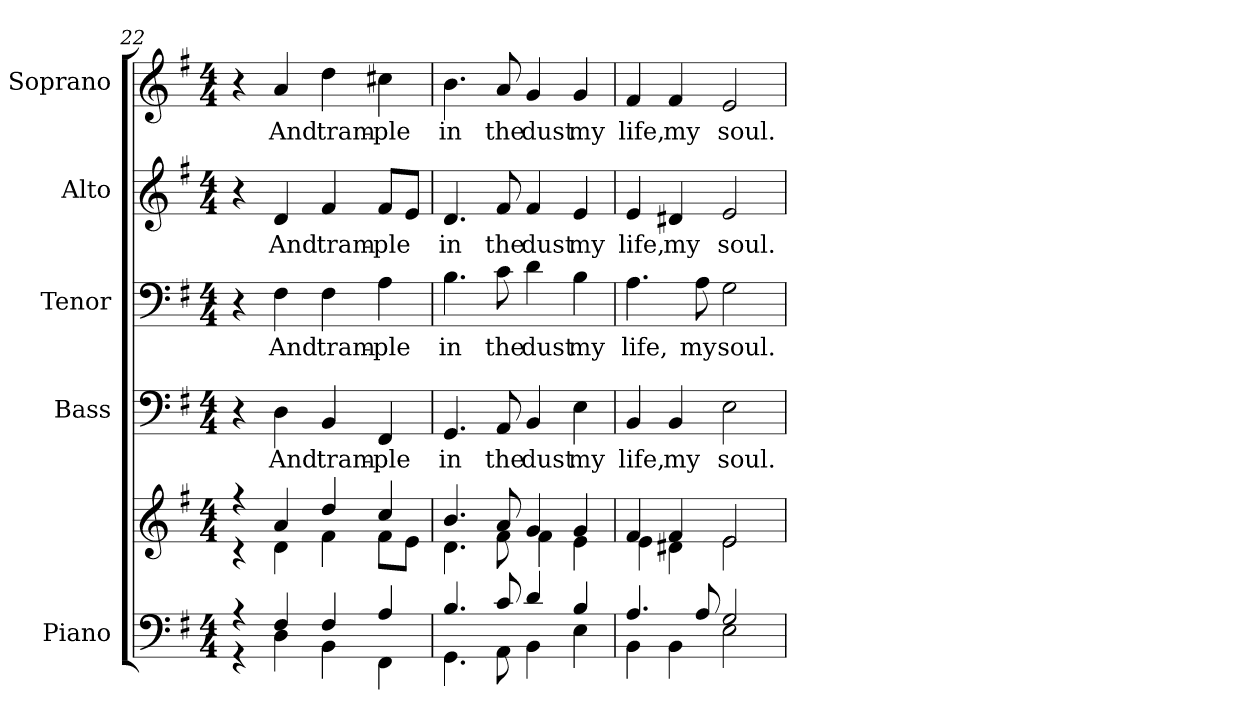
**kern	**kern	**kern	**text	**kern	**text	**kern	**text	**kern	**text
*part5	*part5	*part4	*part4	*part3	*part3	*part2	*part2	*part1	*part1
*staff6	*staff5	*staff4	*staff4	*staff3	*staff3	*staff2	*staff2	*staff1	*staff1
*I"Piano	*	*I"Bass	*	*I"Tenor	*	*I"Alto	*	*I"Soprano	*
*I'Pno.	*	*I'B.	*	*I'T.	*	*I'A.	*	*I'S.	*
!!LO:PB:g=z
*clefF4	*clefG2	*clefF4	*	*clefF4	*	*clefG2	*	*clefG2	*
*k[f#]	*k[f#]	*k[f#]	*	*k[f#]	*	*k[f#]	*	*k[f#]	*
*G:	*G:	*G:	*	*G:	*	*G:	*	*G:	*
*M4/4	*M4/4	*M4/4	*	*M4/4	*	*M4/4	*	*M4/4	*
=22	=22	=22	=22	=22	=22	=22	=22	=22	=22
*^	*^	*	*	*	*	*	*	*	*
4r	4r	4r	4r	4r	.	4r	.	4r	.	4r	.
!	!	!	!	!	!LO:LY:b:color=#000000	!	!	!	!	!	!
!	!	!	!	!	!	!	!LO:LY:b:color=#000000	!	!	!	!
!	!	!	!	!	!	!	!	!	!LO:LY:b:color=#000000	!	!
!	!	!	!	!	!	!	!	!	!	!	!LO:LY:b:color=#000000
4F#i/	4Di\	4ai/	4di\	4Di\	And	4F#i\	And	4di/	And	4ai/	And
!	!	!	!	!	!LO:LY:b:color=#000000	!	!	!	!	!	!
!	!	!	!	!	!	!	!LO:LY:b:color=#000000	!	!	!	!
!	!	!	!	!	!	!	!	!	!LO:LY:b:color=#000000	!	!
!	!	!	!	!	!	!	!	!	!	!	!LO:LY:b:color=#000000
4F#i/	4BBi\	4ddi/	4f#i\	4BBi/	tram-	4F#i\	tram-	4f#i/	tram-	4ddi\	tram-
!	!	!	!	!	!LO:LY:b:color=#000000	!	!	!	!	!	!
!	!	!	!	!	!	!	!LO:LY:b:color=#000000	!	!	!	!
!	!	!	!	!	!	!	!	!	!LO:LY:b:color=#000000	!	!
!	!	!	!	!	!	!	!	!	!	!	!LO:LY:b:color=#000000
4Ai/	4FF#i\	4cci/	8f#i\L	4FF#i/	-ple	4Ai\	-ple	8f#i/L	-ple	4cc#Xi\	-ple
.	.	.	8ei\J	.	.	.	.	8ei/J	.	.	.
=23	=23	=23	=23	=23	=23	=23	=23	=23	=23	=23	=23
!	!	!	!	!	!LO:LY:b:color=#000000	!	!	!	!	!	!
!	!	!	!	!	!	!	!LO:LY:b:color=#000000	!	!	!	!
!	!	!	!	!	!	!	!	!	!LO:LY:b:color=#000000	!	!
!	!	!	!	!	!	!	!	!	!	!	!LO:LY:b:color=#000000
4.Bi/	4.GGi\	4.bi/	4.di\	4.GGi/	in	4.Bi\	in	4.di/	in	4.bi\	in
!	!	!	!	!	!LO:LY:b:color=#000000	!	!	!	!	!	!
!	!	!	!	!	!	!	!LO:LY:b:color=#000000	!	!	!	!
!	!	!	!	!	!	!	!	!	!LO:LY:b:color=#000000	!	!
!	!	!	!	!	!	!	!	!	!	!	!LO:LY:b:color=#000000
8ci/	8AAi\	8ai/	8f#i\	8AAi/	the	8ci\	the	8f#i/	the	8ai/	the
!	!	!	!	!	!LO:LY:b:color=#000000	!	!	!	!	!	!
!	!	!	!	!	!	!	!LO:LY:b:color=#000000	!	!	!	!
!	!	!	!	!	!	!	!	!	!LO:LY:b:color=#000000	!	!
!	!	!	!	!	!	!	!	!	!	!	!LO:LY:b:color=#000000
4di/	4BBi\	4gi/	4f#i\	4BBi/	dust	4di\	dust	4f#i/	dust	4gi/	dust
!	!	!	!	!	!LO:LY:b:color=#000000	!	!	!	!	!	!
!	!	!	!	!	!	!	!LO:LY:b:color=#000000	!	!	!	!
!	!	!	!	!	!	!	!	!	!LO:LY:b:color=#000000	!	!
!	!	!	!	!	!	!	!	!	!	!	!LO:LY:b:color=#000000
4Bi/	4Ei\	4gi/	4ei\	4Ei\	my	4Bi\	my	4ei/	my	4gi/	my
=24	=24	=24	=24	=24	=24	=24	=24	=24	=24	=24	=24
!	!	!	!	!	!LO:LY:b:color=#000000	!	!	!	!	!	!
!	!	!	!	!	!	!	!LO:LY:b:color=#000000	!	!	!	!
!	!	!	!	!	!	!	!	!	!LO:LY:b:color=#000000	!	!
!	!	!	!	!	!	!	!	!	!	!	!LO:LY:b:color=#000000
4.Ai/	4BBi\	4f#i/	4ei\	4BBi/	life,	4.Ai\	life,	4ei/	life,	4f#i/	life,
!	!	!	!	!	!LO:LY:b:color=#000000	!	!	!	!	!	!
!	!	!	!	!	!	!	!	!	!LO:LY:b:color=#000000	!	!
!	!	!	!	!	!	!	!	!	!	!	!LO:LY:b:color=#000000
.	4BBi\	4f#i/	4d#Xi\	4BBi/	my	.	.	4d#Xi/	my	4f#i/	my
!	!	!	!	!	!	!	!LO:LY:b:color=#000000	!	!	!	!
8Ai/	.	.	.	.	.	8Ai\	my	.	.	.	.
!	!	!	!	!	!LO:LY:b:color=#000000	!	!	!	!	!	!
!	!	!	!	!	!	!	!LO:LY:b:color=#000000	!	!	!	!
!	!	!	!	!	!	!	!	!	!LO:LY:b:color=#000000	!	!
!	!	!	!	!	!	!	!	!	!	!	!LO:LY:b:color=#000000
2Gi/	2Ei\	2ei/	2ei\	2Ei\	soul.	2Gi\	soul.	2ei/	soul.	2ei/	soul.
*v	*v	*	*	*	*	*	*	*	*	*	*
*	*v	*v	*	*	*	*	*	*	*	*
=	=	=	=	=	=	=	=	=	=
*-	*-	*-	*-	*-	*-	*-	*-	*-	*-
